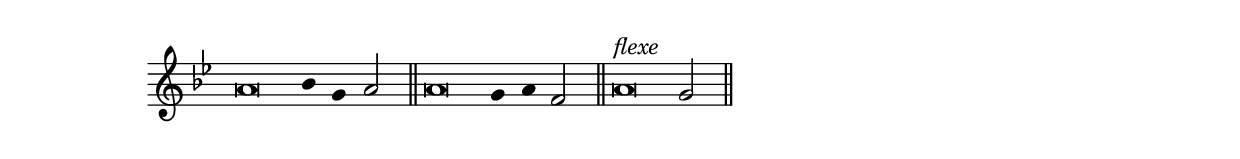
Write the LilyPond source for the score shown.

%% Do not edit this file; it is auto-generated from LSR http://lsr.dsi.unimi.it
%% This file is in the public domain.
\version "2.11.53"

\header {
  lsrtags = "rhythms, vocal-music, ancient-notation, contexts-and-engravers"

  texidoces = "
Este tipo de notación se utiliza para el canto de los Salmos, en
que las estrofas no siempre tienen la misma longitud.

"
  doctitlees = "Notación de responsos o salmos"

  texidoc = "
This form of notation is used for the chant of the Psalms, where verses
aren't always the same length.

"
  doctitle = "Chant or psalms notation"
} % begin verbatim
stemOn = { \override Staff.Stem #'transparent = ##f }
stemOff = { \override Staff.Stem #'transparent = ##t }

\score {
  \new Staff \with { \remove "Time_signature_engraver" }
  {
    \key g \minor
    \set Score.timing = ##f
    \stemOff a'\breve bes'4 g'4
    \stemOn a'2 \bar "||"
    \stemOff a'\breve g'4 a'4
    \stemOn f'2 \bar "||"
    \stemOff a'\breve^\markup { \italic flexe }
    \stemOn g'2 \bar "||"
  }
}
